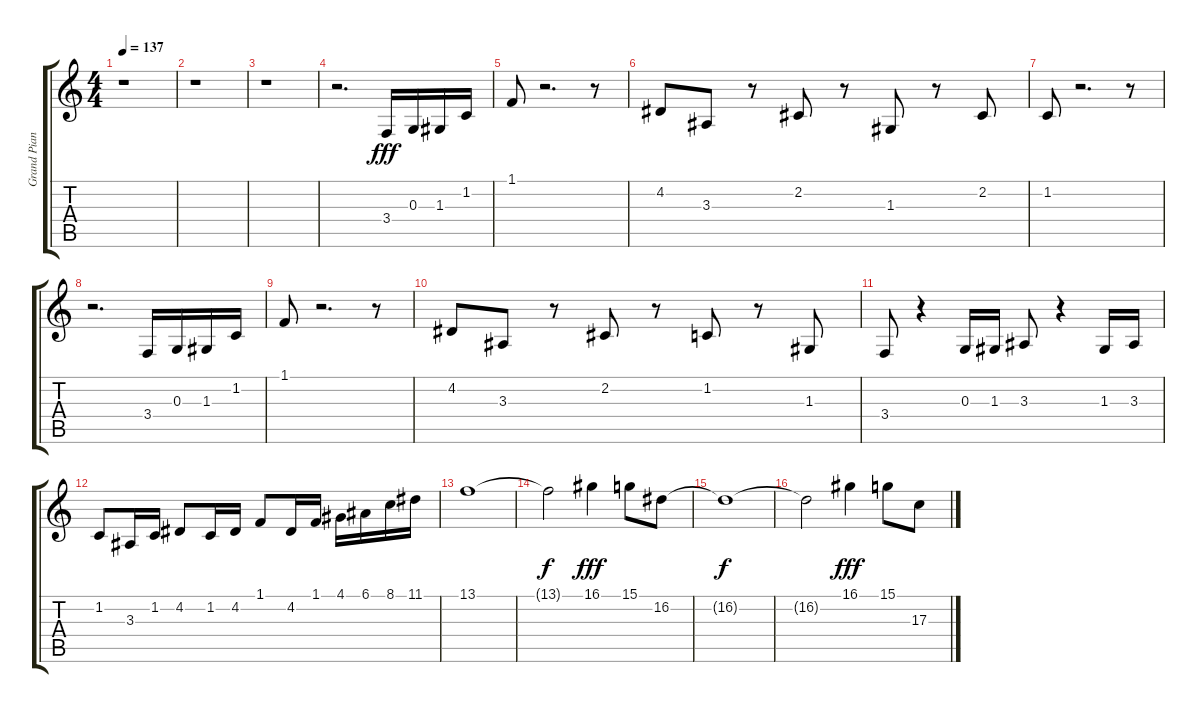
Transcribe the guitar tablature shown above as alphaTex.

\track ("Grand Piano 1" "Grand Pian") {instrument acousticgrandpiano}
\staff {score tabs}
\tuning (E4 B3 G3 D3 A2 E2) {hide}
\ts (4 4)
\tempo 137
\clef g2
\ks c
r.1{dy f} |
r.1 |
r.1 |
r.2{d} 3.4.16{dy fff volume 10} 0.3.16 1.3.16 1.2.16 |
1.1.8 r.2{d} r.8 |
4.2.8 3.3.8 r.8 2.2.8 r.8 1.3.8 r.8 2.2.8 |
1.2.8 r.2{d} r.8 |
r.2{d} 3.4.16 0.3.16 1.3.16 1.2.16 |
1.1.8 r.2{d} r.8 |
4.2.8 3.3.8 r.8 2.2.8 r.8 1.2.8 r.8 1.3.8 |
3.4.8 r.4 0.3.16 1.3.16 3.3.8 r.4 1.3.16 3.3.16 |
1.2.8{volume 10} 3.3.16{volume 11} 1.2.16{volume 11} 4.2.8{volume 11} 1.2.16{volume 12} 4.2.16{volume 12} 1.1.8{volume 12} 4.2.16{volume 13} 1.1.16{volume 13} 4.1.16{volume 14} 6.1.16{volume 14} 8.1.16{volume 14} 11.1.16{volume 14} |
13.1.1{volume 15} |
13.1{t}.2{dy f} 16.1.4{dy fff volume 15} 15.1.8 16.2.8 |
16.2{t}.1{dy f} |
16.2{t}.2 16.1.4{dy fff} 15.1.8 17.3.8
